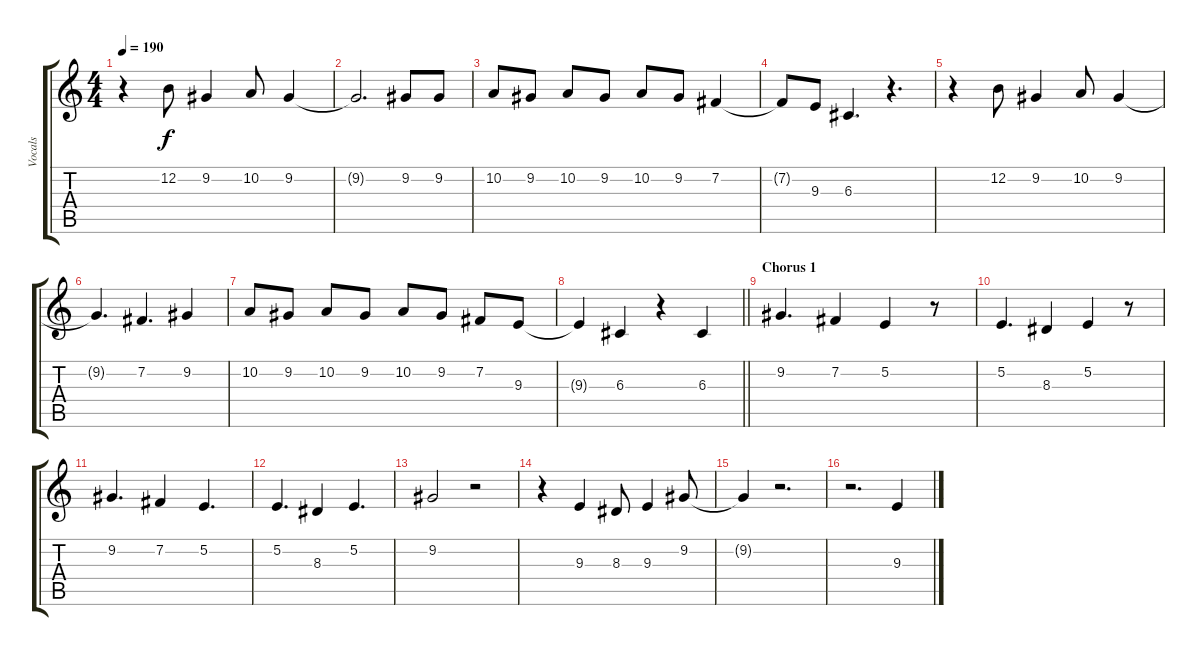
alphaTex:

\track ("Vocals" "Vocals") {instrument clarinet}
\staff {score tabs}
\tuning (E4 B3 G3 D3 A2 E2) {hide}
\ts (4 4)
\tempo 190
\clef g2
\ks c
r.4{dy f} 12.2.8 9.2.4 10.2.8 9.2.4 |
9.2{t}.2{d} 9.2.8 9.2.8 |
10.2.8 9.2.8 10.2.8 9.2.8 10.2.8 9.2.8 7.2.4 |
7.2{t}.8 9.3.8 6.3.4{d} r.4{d} |
r.4 12.2.8 9.2.4 10.2.8 9.2.4 |
9.2{t}.4{d} 7.2.4{d} 9.2.4 |
10.2.8 9.2.8 10.2.8 9.2.8 10.2.8 9.2.8 7.2.8 9.3.8 |
\barLineRight lightlight
9.3{t}.4 6.3.4 r.4 6.3.4 |
\section ("" "Chorus 1")
9.2.4{d} 7.2.4 5.2.4 r.8 |
5.2.4{d} 8.3.4 5.2.4 r.8 |
9.2.4{d} 7.2.4 5.2.4{d} |
5.2.4{d} 8.3.4 5.2.4{d} |
9.2.2 r.2 |
r.4 9.3.4 8.3.8 9.3.4 9.2.8 |
9.2{t}.4 r.2{d} |
r.2{d} 9.3.4
